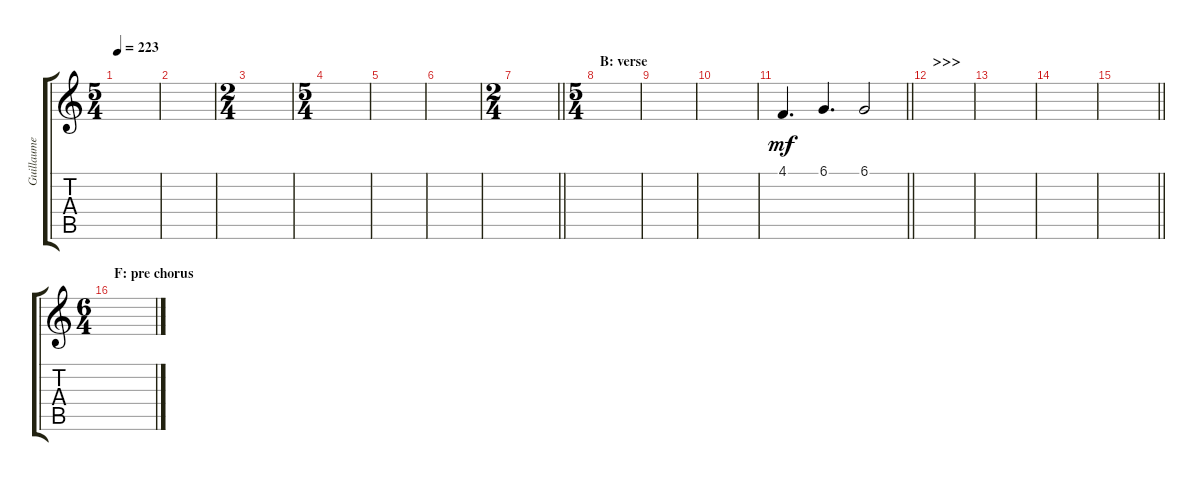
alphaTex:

\track ("Guillaume Background" "Guillaume ") {instrument tenorsax}
\staff {score tabs}
\tuning (Db4 Ab3 E3 B2 Gb2 B1) {hide}
\ts (5 4)
\tempo 223
\clef g2
\ks c
|
|
\ts (2 4)
|
\ts (5 4)
|
|
|
\ts (2 4)
\barLineRight lightlight
|
\ts (5 4)
\section ("" "B: verse")
|
|
|
\barLineRight lightlight
4.1.4{d dy mf} 6.1.4{d} 6.1.2 |
\section ("" ">>>")
|
|
|
\barLineRight lightlight
|
\ts (6 4)
\section ("" "F: pre chorus")
